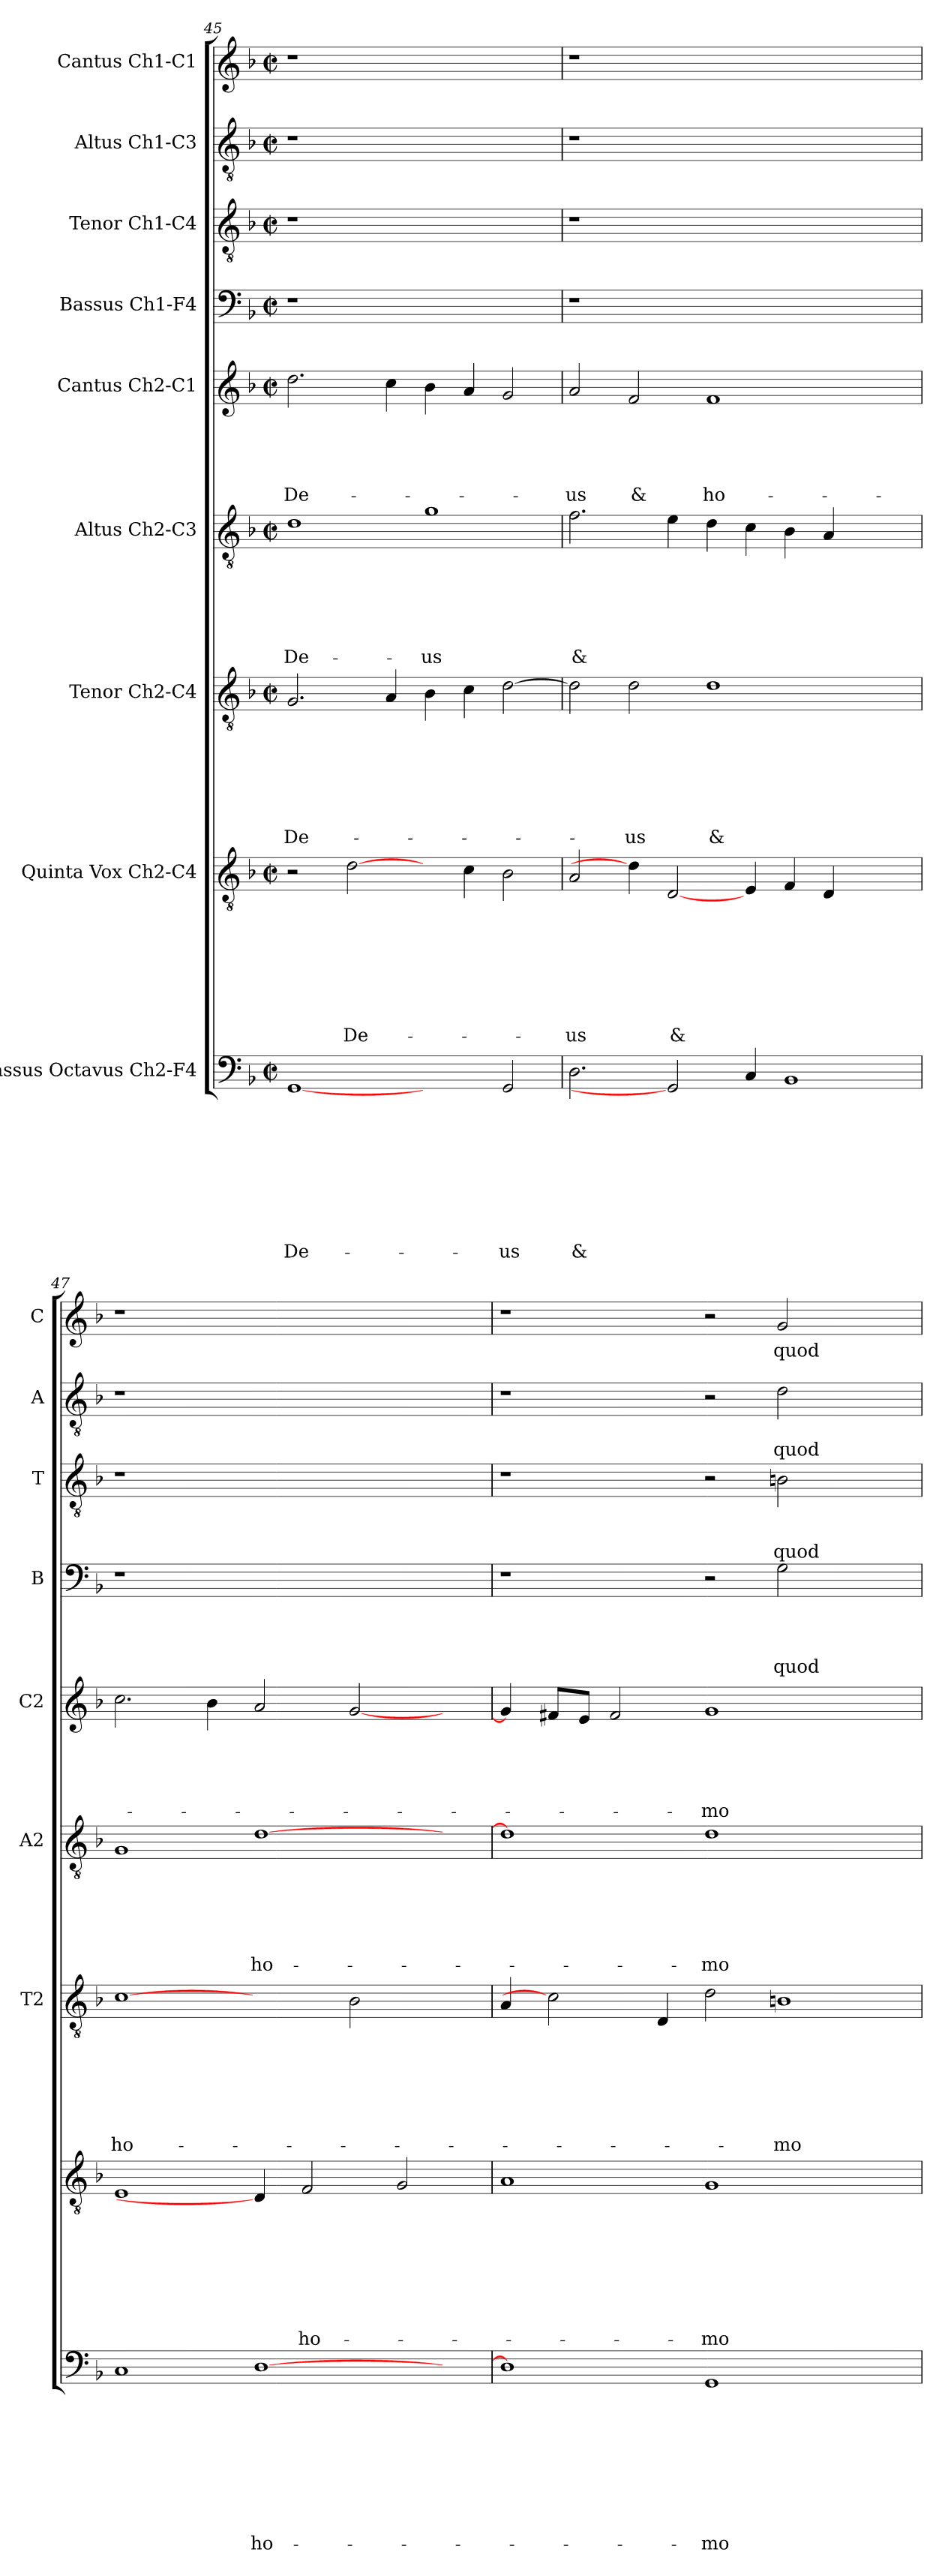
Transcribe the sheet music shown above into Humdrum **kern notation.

**kern	**text	**text	**text	**text	**text	**text	**text	**text	**text	**kern	**text	**text	**text	**text	**text	**text	**text	**text	**kern	**text	**text	**text	**text	**text	**text	**text	**kern	**text	**text	**text	**text	**text	**text	**kern	**text	**text	**text	**text	**text	**kern	**text	**text	**text	**text	**kern	**text	**text	**text	**kern	**text	**text	**kern	**text
*part9	*part9	*part9	*part9	*part9	*part9	*part9	*part9	*part9	*part9	*part8	*part8	*part8	*part8	*part8	*part8	*part8	*part8	*part8	*part7	*part7	*part7	*part7	*part7	*part7	*part7	*part7	*part6	*part6	*part6	*part6	*part6	*part6	*part6	*part5	*part5	*part5	*part5	*part5	*part5	*part4	*part4	*part4	*part4	*part4	*part3	*part3	*part3	*part3	*part2	*part2	*part2	*part1	*part1
*staff9	*staff9	*staff9	*staff9	*staff9	*staff9	*staff9	*staff9	*staff9	*staff9	*staff8	*staff8	*staff8	*staff8	*staff8	*staff8	*staff8	*staff8	*staff8	*staff7	*staff7	*staff7	*staff7	*staff7	*staff7	*staff7	*staff7	*staff6	*staff6	*staff6	*staff6	*staff6	*staff6	*staff6	*staff5	*staff5	*staff5	*staff5	*staff5	*staff5	*staff4	*staff4	*staff4	*staff4	*staff4	*staff3	*staff3	*staff3	*staff3	*staff2	*staff2	*staff2	*staff1	*staff1
*I"Bassus Octavus Ch2-F4	*	*	*	*	*	*	*	*	*	*I"Quinta Vox Ch2-C4	*	*	*	*	*	*	*	*	*I"Tenor Ch2-C4	*	*	*	*	*	*	*	*I"Altus Ch2-C3	*	*	*	*	*	*	*I"Cantus Ch2-C1	*	*	*	*	*	*I"Bassus Ch1-F4	*	*	*	*	*I"Tenor Ch1-C4	*	*	*	*I"Altus Ch1-C3	*	*	*I"Cantus Ch1-C1	*
*	*	*	*	*	*	*	*	*	*	*	*	*	*	*	*	*	*	*	*I'T2	*	*	*	*	*	*	*	*I'A2	*	*	*	*	*	*	*I'C2	*	*	*	*	*	*I'B	*	*	*	*	*I'T	*	*	*	*I'A	*	*	*I'C	*
*clefF4	*	*	*	*	*	*	*	*	*	*clefGv2	*	*	*	*	*	*	*	*	*clefGv2	*	*	*	*	*	*	*	*clefGv2	*	*	*	*	*	*	*clefG2	*	*	*	*	*	*clefF4	*	*	*	*	*clefGv2	*	*	*	*clefGv2	*	*	*clefG2	*
*k[b-]	*	*	*	*	*	*	*	*	*	*k[b-]	*	*	*	*	*	*	*	*	*k[b-]	*	*	*	*	*	*	*	*k[b-]	*	*	*	*	*	*	*k[b-]	*	*	*	*	*	*k[b-]	*	*	*	*	*k[b-]	*	*	*	*k[b-]	*	*	*k[b-]	*
*F:	*	*	*	*	*	*	*	*	*	*F:	*	*	*	*	*	*	*	*	*F:	*	*	*	*	*	*	*	*F:	*	*	*	*	*	*	*F:	*	*	*	*	*	*F:	*	*	*	*	*F:	*	*	*	*F:	*	*	*F:	*
*M2/2	*	*	*	*	*	*	*	*	*	*M2/2	*	*	*	*	*	*	*	*	*M2/2	*	*	*	*	*	*	*	*M2/2	*	*	*	*	*	*	*M2/2	*	*	*	*	*	*M2/2	*	*	*	*	*M2/2	*	*	*	*M2/2	*	*	*M2/2	*
*met(c|)	*	*	*	*	*	*	*	*	*	*met(c|)	*	*	*	*	*	*	*	*	*met(c|)	*	*	*	*	*	*	*	*met(c|)	*	*	*	*	*	*	*met(c|)	*	*	*	*	*	*met(c|)	*	*	*	*	*met(c|)	*	*	*	*met(c|)	*	*	*met(c|)	*
=45	=45	=45	=45	=45	=45	=45	=45	=45	=45	=45	=45	=45	=45	=45	=45	=45	=45	=45	=45	=45	=45	=45	=45	=45	=45	=45	=45	=45	=45	=45	=45	=45	=45	=45	=45	=45	=45	=45	=45	=45	=45	=45	=45	=45	=45	=45	=45	=45	=45	=45	=45	=45	=45
!	!	!	!	!	!	!	!	!	!LO:LY:b	!	!	!	!	!	!	!	!	!	!	!	!	!	!	!	!	!LO:LY:b	!	!	!	!	!	!	!LO:LY:b	!	!	!	!	!	!LO:LY:b	!	!	!	!	!	!	!	!	!	!	!	!	!	!
[1GG	.	.	.	.	.	.	.	.	De-	2r	.	.	.	.	.	.	.	.	2.G/	.	.	.	.	.	.	De-	1d	.	.	.	.	.	De-	2.dd\	.	.	.	.	De-	1r	.	.	.	.	1r	.	.	.	1r	.	.	1r	.
!	!	!	!	!	!	!	!	!	!	!	!	!	!	!	!	!	!	!LO:LY:b	!	!	!	!	!	!	!	!	!	!	!	!	!	!	!	!	!	!	!	!	!	!	!	!	!	!	!	!	!	!	!	!	!	!	!
.	.	.	.	.	.	.	.	.	.	[2d\	.	.	.	.	.	.	.	De-	.	.	.	.	.	.	.	.	.	.	.	.	.	.	.	.	.	.	.	.	.	.	.	.	.	.	.	.	.	.	.	.	.	.	.
.	.	.	.	.	.	.	.	.	.	.	.	.	.	.	.	.	.	.	4A/	.	.	.	.	.	.	.	.	.	.	.	.	.	.	4cc\	.	.	.	.	.	.	.	.	.	.	.	.	.	.	.	.	.	.	.
!	!	!	!	!	!	!	!	!	!	!	!	!	!	!	!	!	!	!	!	!	!	!	!	!	!	!	!	!	!	!	!	!	!LO:LY:b	!	!	!	!	!	!	!	!	!	!	!	!	!	!	!	!	!	!	!	!
2ryy	.	.	.	.	.	.	.	.	.	4ryy	.	.	.	.	.	.	.	.	4B-\	.	.	.	.	.	.	.	1g	.	.	.	.	.	-us	4b-\	.	.	.	.	.	1ryy	.	.	.	.	1ryy	.	.	.	1ryy	.	.	1ryy	.
.	.	.	.	.	.	.	.	.	.	4c\	.	.	.	.	.	.	.	.	4c\	.	.	.	.	.	.	.	.	.	.	.	.	.	.	4a/	.	.	.	.	.	.	.	.	.	.	.	.	.	.	.	.	.	.	.
!	!	!	!	!	!	!	!	!	!LO:LY:b	!	!	!	!	!	!	!	!	!	!	!	!	!	!	!	!	!	!	!	!	!	!	!	!	!	!	!	!	!	!	!	!	!	!	!	!	!	!	!	!	!	!	!	!
2GG/	.	.	.	.	.	.	.	.	-us	2B-\	.	.	.	.	.	.	.	.	[2d\	.	.	.	.	.	.	.	.	.	.	.	.	.	.	2g/	.	.	.	.	.	.	.	.	.	.	.	.	.	.	.	.	.	.	.
=46	=46	=46	=46	=46	=46	=46	=46	=46	=46	=46	=46	=46	=46	=46	=46	=46	=46	=46	=46	=46	=46	=46	=46	=46	=46	=46	=46	=46	=46	=46	=46	=46	=46	=46	=46	=46	=46	=46	=46	=46	=46	=46	=46	=46	=46	=46	=46	=46	=46	=46	=46	=46	=46
!	!	!	!	!	!	!	!	!	!LO:LY:b	!	!	!	!	!	!	!	!	!LO:LY:b	!	!	!	!	!	!	!	!	!	!	!	!	!	!	!LO:LY:b	!	!	!	!	!	!LO:LY:b	!	!	!	!	!	!	!	!	!	!	!	!	!	!
2.D\	.	.	.	.	.	.	.	.	&	2A/	.	.	.	.	.	.	.	-us	2d\]	.	.	.	.	.	.	.	2.f\	.	.	.	.	.	&	2a/	.	.	.	.	-us	1r	.	.	.	.	1r	.	.	.	1r	.	.	1r	.
!	!	!	!	!	!	!	!	!	!	!	!	!	!	!	!	!	!	!	!	!	!	!	!	!	!	!LO:LY:b	!	!	!	!	!	!	!	!	!	!	!	!	!LO:LY:b	!	!	!	!	!	!	!	!	!	!	!	!	!	!
.	.	.	.	.	.	.	.	.	.	4d\]	.	.	.	.	.	.	.	.	2d\	.	.	.	.	.	.	-us	.	.	.	.	.	.	.	2f/	.	.	.	.	&	.	.	.	.	.	.	.	.	.	.	.	.	.	.
!	!	!	!	!	!	!	!	!	!	!	!	!	!	!	!	!	!	!LO:LY:b	!	!	!	!	!	!	!	!	!	!	!	!	!	!	!	!	!	!	!	!	!	!	!	!	!	!	!	!	!	!	!	!	!	!	!
2GG]	.	.	.	.	.	.	.	.	.	[2D/	.	.	.	.	.	.	.	&	.	.	.	.	.	.	.	.	4e\	.	.	.	.	.	.	.	.	.	.	.	.	.	.	.	.	.	.	.	.	.	.	.	.	.	.
!	!	!	!	!	!	!	!	!	!	!	!	!	!	!	!	!	!	!	!	!	!	!	!	!	!	!LO:LY:b	!	!	!	!	!	!	!	!	!	!	!	!	!LO:LY:b	!	!	!	!	!	!	!	!	!	!	!	!	!	!
.	.	.	.	.	.	.	.	.	.	.	.	.	.	.	.	.	.	.	1d	.	.	.	.	.	.	&	4d\	.	.	.	.	.	.	1f	.	.	.	.	ho-	1.ryy	.	.	.	.	1.ryy	.	.	.	1.ryy	.	.	1.ryy	.
4C/	.	.	.	.	.	.	.	.	.	4E/	.	.	.	.	.	.	.	.	.	.	.	.	.	.	.	.	4c\	.	.	.	.	.	.	.	.	.	.	.	.	.	.	.	.	.	.	.	.	.	.	.	.	.	.
1BB-	.	.	.	.	.	.	.	.	.	4F/	.	.	.	.	.	.	.	.	.	.	.	.	.	.	.	.	4B-\	.	.	.	.	.	.	.	.	.	.	.	.	.	.	.	.	.	.	.	.	.	.	.	.	.	.
.	.	.	.	.	.	.	.	.	.	4D/	.	.	.	.	.	.	.	.	.	.	.	.	.	.	.	.	4A/	.	.	.	.	.	.	.	.	.	.	.	.	.	.	.	.	.	.	.	.	.	.	.	.	.	.
.	.	.	.	.	.	.	.	.	.	2ryy	.	.	.	.	.	.	.	.	2ryy	.	.	.	.	.	.	.	2ryy	.	.	.	.	.	.	2ryy	.	.	.	.	.	.	.	.	.	.	.	.	.	.	.	.	.	.	.
=47	=47	=47	=47	=47	=47	=47	=47	=47	=47	=47	=47	=47	=47	=47	=47	=47	=47	=47	=47	=47	=47	=47	=47	=47	=47	=47	=47	=47	=47	=47	=47	=47	=47	=47	=47	=47	=47	=47	=47	=47	=47	=47	=47	=47	=47	=47	=47	=47	=47	=47	=47	=47	=47
!	!	!	!	!	!	!	!	!	!	!	!	!	!	!	!	!	!	!	!	!	!	!	!	!	!	!LO:LY:b	!	!	!	!	!	!	!	!	!	!	!	!	!	!	!	!	!	!	!	!	!	!	!	!	!	!	!
1C	.	.	.	.	.	.	.	.	.	1E	.	.	.	.	.	.	.	.	[1c	.	.	.	.	.	.	ho-	1G	.	.	.	.	.	.	2.cc\	.	.	.	.	.	1r	.	.	.	.	1r	.	.	.	1r	.	.	1r	.
.	.	.	.	.	.	.	.	.	.	.	.	.	.	.	.	.	.	.	.	.	.	.	.	.	.	.	.	.	.	.	.	.	.	4b-\	.	.	.	.	.	.	.	.	.	.	.	.	.	.	.	.	.	.	.
!	!	!	!	!	!	!	!	!	!LO:LY:b	!	!	!	!	!	!	!	!	!	!	!	!	!	!	!	!	!	!	!	!	!	!	!	!LO:LY:b	!	!	!	!	!	!	!	!	!	!	!	!	!	!	!	!	!	!	!	!
[1D	.	.	.	.	.	.	.	.	ho-	4D/]	.	.	.	.	.	.	.	.	2ryy	.	.	.	.	.	.	.	[1d	.	.	.	.	.	ho-	2a/	.	.	.	.	.	1ryy	.	.	.	.	1ryy	.	.	.	1ryy	.	.	1ryy	.
!	!	!	!	!	!	!	!	!	!	!	!	!	!	!	!	!	!	!LO:LY:b	!	!	!	!	!	!	!	!	!	!	!	!	!	!	!	!	!	!	!	!	!	!	!	!	!	!	!	!	!	!	!	!	!	!	!
.	.	.	.	.	.	.	.	.	.	2F/	.	.	.	.	.	.	.	ho-	.	.	.	.	.	.	.	.	.	.	.	.	.	.	.	.	.	.	.	.	.	.	.	.	.	.	.	.	.	.	.	.	.	.	.
.	.	.	.	.	.	.	.	.	.	.	.	.	.	.	.	.	.	.	2B-\	.	.	.	.	.	.	.	.	.	.	.	.	.	.	[2g/	.	.	.	.	.	.	.	.	.	.	.	.	.	.	.	.	.	.	.
.	.	.	.	.	.	.	.	.	.	2G/	.	.	.	.	.	.	.	.	.	.	.	.	.	.	.	.	.	.	.	.	.	.	.	.	.	.	.	.	.	.	.	.	.	.	.	.	.	.	.	.	.	.	.
4ryy	.	.	.	.	.	.	.	.	.	.	.	.	.	.	.	.	.	.	4ryy	.	.	.	.	.	.	.	4ryy	.	.	.	.	.	.	4ryy	.	.	.	.	.	4ryy	.	.	.	.	4ryy	.	.	.	4ryy	.	.	4ryy	.
!!LO:LB:g=z
=48	=48	=48	=48	=48	=48	=48	=48	=48	=48	=48	=48	=48	=48	=48	=48	=48	=48	=48	=48	=48	=48	=48	=48	=48	=48	=48	=48	=48	=48	=48	=48	=48	=48	=48	=48	=48	=48	=48	=48	=48	=48	=48	=48	=48	=48	=48	=48	=48	=48	=48	=48	=48	=48
1D]	.	.	.	.	.	.	.	.	.	1A	.	.	.	.	.	.	.	.	4A/	.	.	.	.	.	.	.	1d]	.	.	.	.	.	.	4g/]	.	.	.	.	.	1r	.	.	.	.	1r	.	.	.	1r	.	.	1r	.
.	.	.	.	.	.	.	.	.	.	.	.	.	.	.	.	.	.	.	2c]	.	.	.	.	.	.	.	.	.	.	.	.	.	.	8f#X/L	.	.	.	.	.	.	.	.	.	.	.	.	.	.	.	.	.	.	.
.	.	.	.	.	.	.	.	.	.	.	.	.	.	.	.	.	.	.	.	.	.	.	.	.	.	.	.	.	.	.	.	.	.	8e/J	.	.	.	.	.	.	.	.	.	.	.	.	.	.	.	.	.	.	.
.	.	.	.	.	.	.	.	.	.	.	.	.	.	.	.	.	.	.	.	.	.	.	.	.	.	.	.	.	.	.	.	.	.	2f#/	.	.	.	.	.	.	.	.	.	.	.	.	.	.	.	.	.	.	.
.	.	.	.	.	.	.	.	.	.	.	.	.	.	.	.	.	.	.	4D/	.	.	.	.	.	.	.	.	.	.	.	.	.	.	.	.	.	.	.	.	.	.	.	.	.	.	.	.	.	.	.	.	.	.
!	!	!	!	!	!	!	!	!	!LO:LY:b	!	!	!	!	!	!	!	!	!LO:LY:b	!	!	!	!	!	!	!	!	!	!	!	!	!	!	!LO:LY:b	!	!	!	!	!	!LO:LY:b	!	!	!	!	!	!	!	!	!	!	!	!	!	!
1GG	.	.	.	.	.	.	.	.	-mo	1G	.	.	.	.	.	.	.	-mo	2d\	.	.	.	.	.	.	.	1d	.	.	.	.	.	-mo	1g	.	.	.	.	-mo	2r	.	.	.	.	2r	.	.	.	2r	.	.	2r	.
!	!	!	!	!	!	!	!	!	!	!	!	!	!	!	!	!	!	!	!	!	!	!	!	!	!	!LO:LY:b	!	!	!	!	!	!	!	!	!	!	!	!	!	!	!	!	!	!LO:LY:b	!	!	!	!LO:LY:b	!	!	!LO:LY:b	!	!LO:LY:b
.	.	.	.	.	.	.	.	.	.	.	.	.	.	.	.	.	.	.	1Bn	.	.	.	.	.	.	-mo	.	.	.	.	.	.	.	.	.	.	.	.	.	2G\	.	.	.	quod	2Bn\	.	.	quod	2d\	.	quod	2g/	quod
2ryy	.	.	.	.	.	.	.	.	.	2ryy	.	.	.	.	.	.	.	.	.	.	.	.	.	.	.	.	2ryy	.	.	.	.	.	.	2ryy	.	.	.	.	.	2ryy	.	.	.	.	2ryy	.	.	.	2ryy	.	.	2ryy	.
=	=	=	=	=	=	=	=	=	=	=	=	=	=	=	=	=	=	=	=	=	=	=	=	=	=	=	=	=	=	=	=	=	=	=	=	=	=	=	=	=	=	=	=	=	=	=	=	=	=	=	=	=	=
*-	*-	*-	*-	*-	*-	*-	*-	*-	*-	*-	*-	*-	*-	*-	*-	*-	*-	*-	*-	*-	*-	*-	*-	*-	*-	*-	*-	*-	*-	*-	*-	*-	*-	*-	*-	*-	*-	*-	*-	*-	*-	*-	*-	*-	*-	*-	*-	*-	*-	*-	*-	*-	*-
